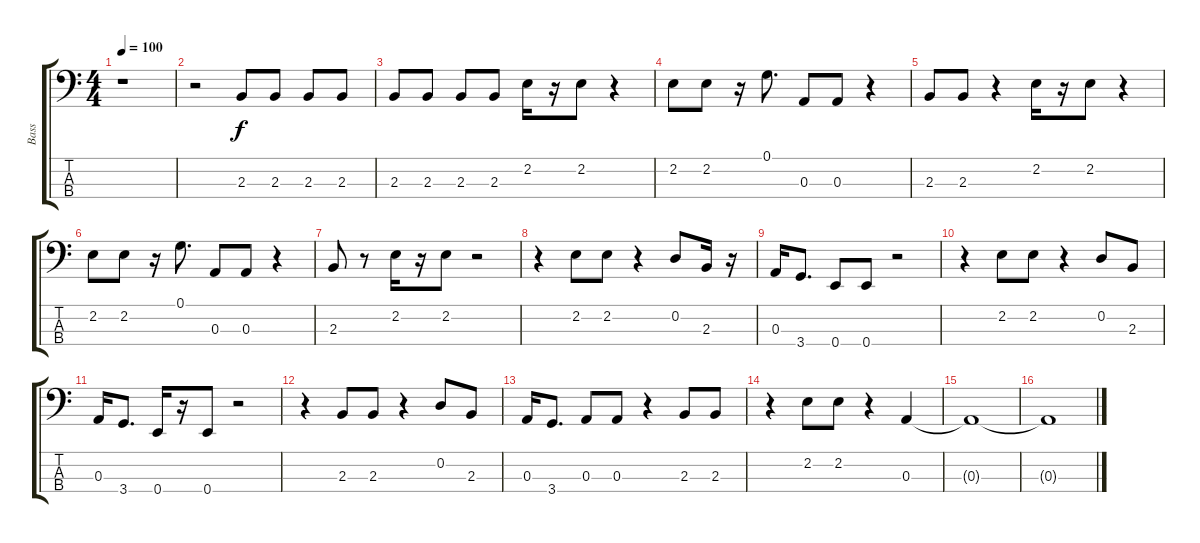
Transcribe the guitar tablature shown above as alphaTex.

\track ("Bass" "Bass") {instrument electricbassfinger}
\staff {score tabs}
\tuning (G2 D2 A1 E1) {hide}
\ts (4 4)
\tempo 100
\clef f4
\ks c
r.1{dy f} |
r.2 2.3.8 2.3.8 2.3.8 2.3.8 |
2.3.8 2.3.8 2.3.8 2.3.8 2.2.16 r.16 2.2.8 r.4 |
2.2.8 2.2.8 r.16 0.1.8{d} 0.3.8 0.3.8 r.4 |
2.3.8 2.3.8 r.4 2.2.16 r.16 2.2.8 r.4 |
2.2.8{txt ""} 2.2.8 r.16 0.1.8{d} 0.3.8 0.3.8 r.4 |
2.3.8 r.8 2.2.16 r.16 2.2.8 r.2 |
r.4 2.2.8 2.2.8 r.4 0.2.8 2.3.16 r.16 |
0.3.16 3.4.8{d} 0.4.8 0.4.8 r.2 |
r.4 2.2.8 2.2.8 r.4 0.2.8 2.3.8 |
0.3.16 3.4.8{d} 0.4.16 r.16 0.4.8 r.2 |
r.4 2.3.8 2.3.8 r.4 0.2.8 2.3.8 |
0.3.16 3.4.8{d} 0.3.8 0.3.8 r.4 2.3.8 2.3.8 |
r.4 2.2.8 2.2.8 r.4 0.3.4 |
0.3{t}.1 |
0.3{t}.1
